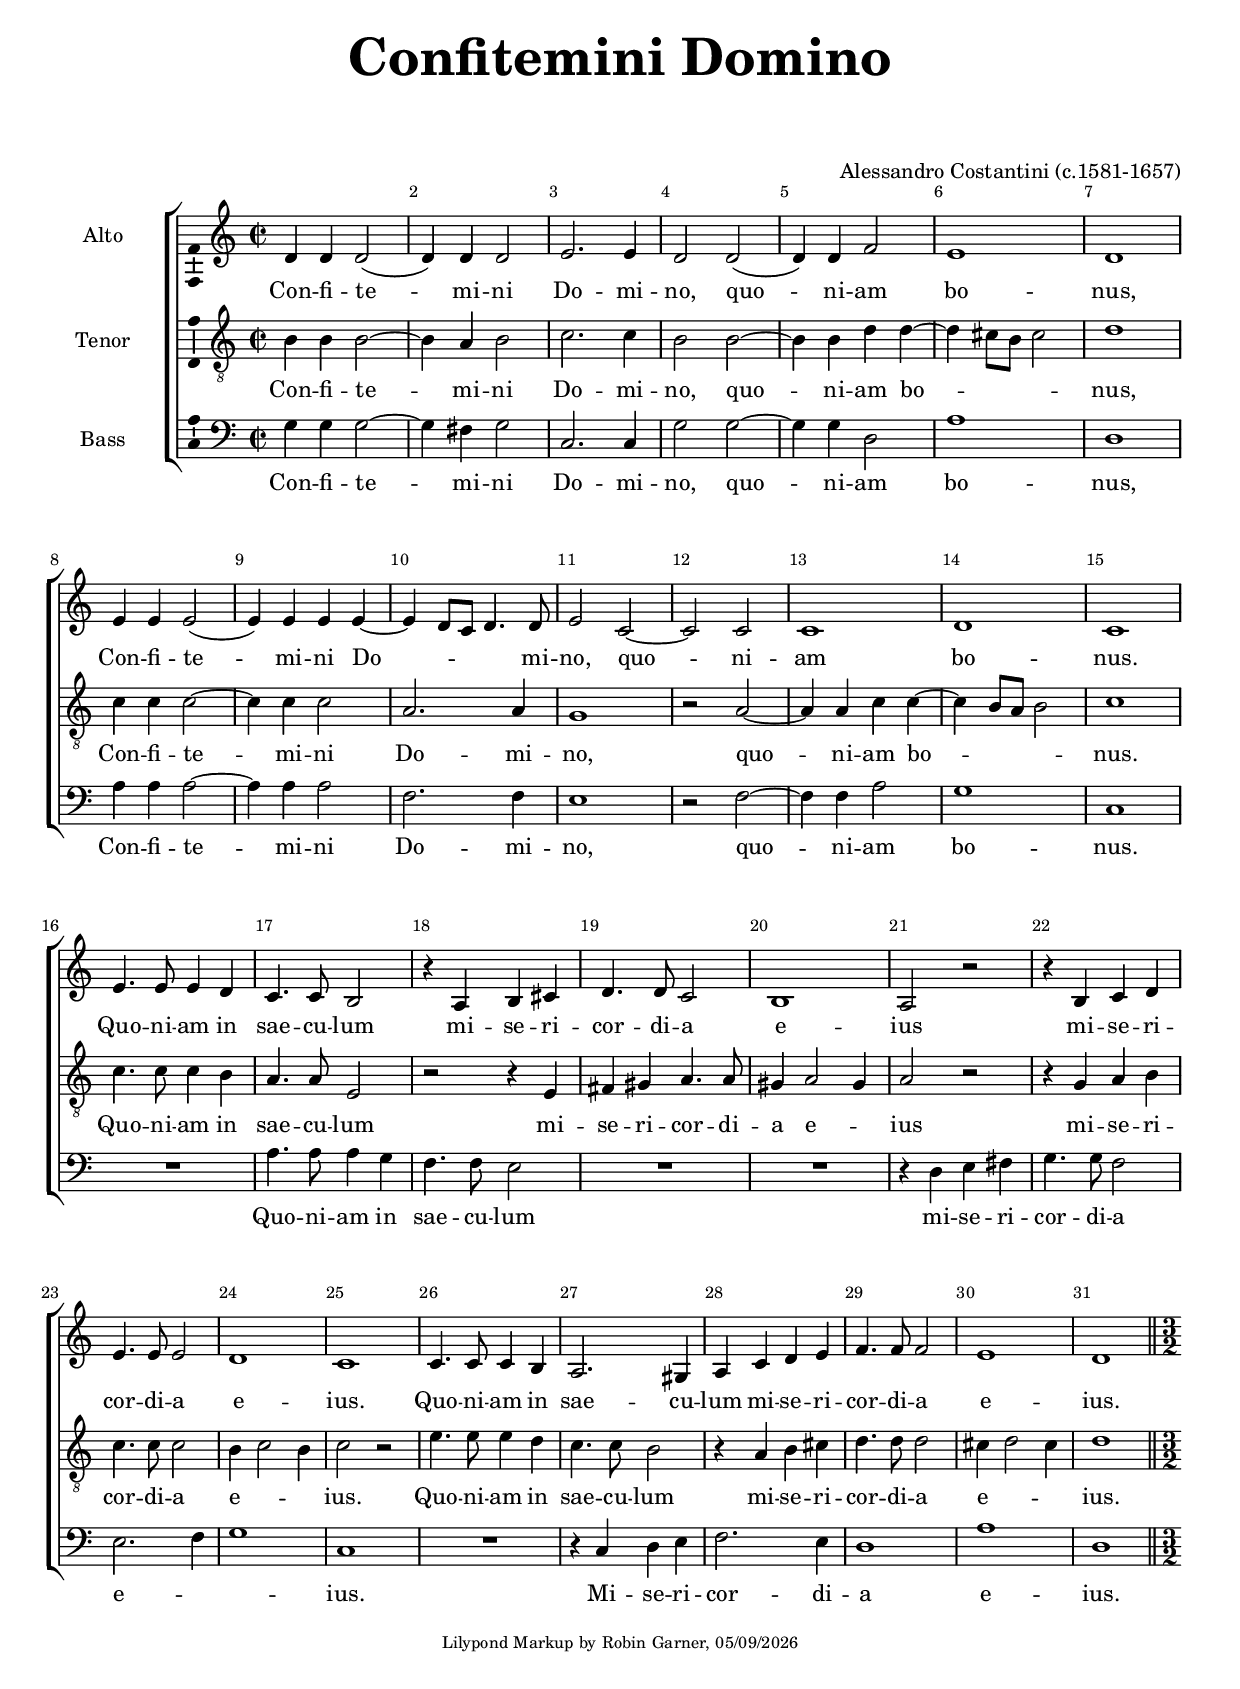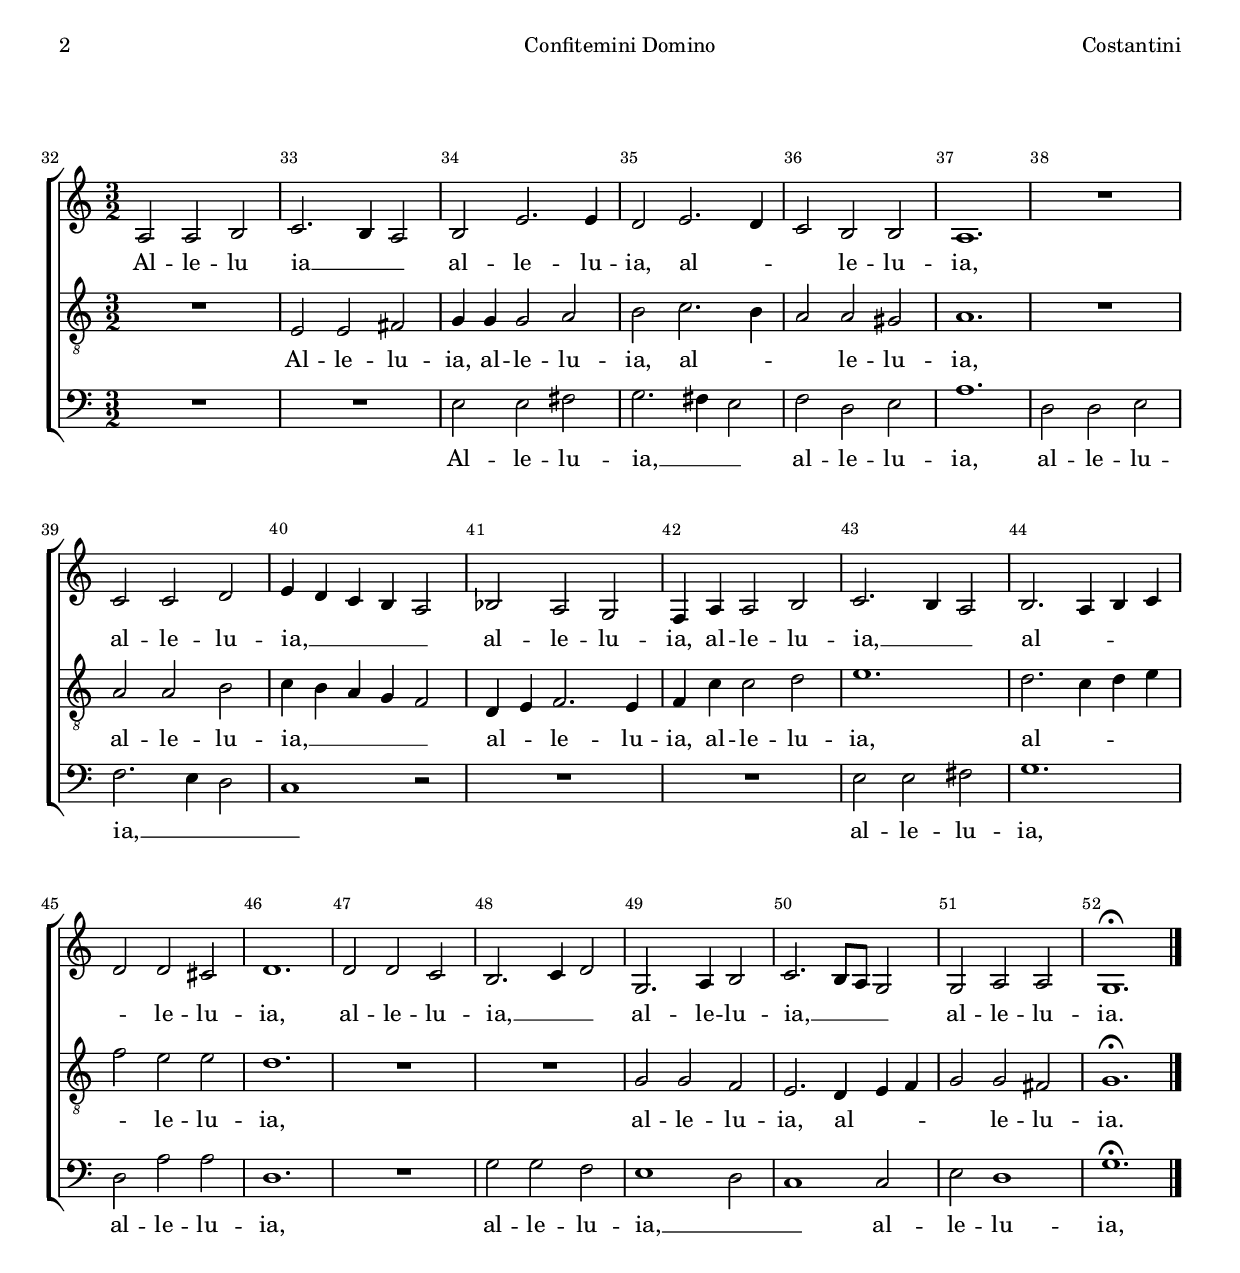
#(use-modules (guile-user))
\version "2.18.0"

#(set-default-paper-size "a4")
#(set-global-staff-size 18)
%mobile -s15.5 -i3.2
date = #(strftime "%d/%m/%Y" (localtime (current-time)))

italicas=\override LyricText.font-shape = #'italic
rectas=\override LyricText.font-shape = #'upright
ss=\once \set suggestAccidentals = ##t

htitle="Confitemini Domino"
hcomposer="Costantini"

\paper{
    top-margin = 10
    bottom-margin = 1.2\cm
	evenHeaderMarkup=\markup  \fill-line { 
	  \fromproperty #'page:page-number-string \htitle \hcomposer }
	oddHeaderMarkup= \markup  \fill-line { 
	  \on-the-fly #not-first-page \hcomposer \on-the-fly #not-first-page 
	  \htitle \on-the-fly #not-first-page \fromproperty #'page:page-number-string }
	system-count=7
	page-count = 2
	ragged-last-bottom = ##t
	indent=2.0\cm
	system-system-spacing =
	#'((basic-distance . 20) (minimum-distance . 0) (padding . 4))
	top-system-spacing = % header
	#'((basic-distance . 20) (minimum-distance . 0) (padding . 0))
	last-bottom-spacing = % footer
	#'((basic-distance . 12) (minimum-distance . 0) (padding . 0))

}

\header {
	title=\markup{\fontsize #4 "Confitemini Domino"}
	% subtitle="Psalm 135"
	subsubtitle=\markup{\null \vspace #2.5 }
	composer="Alessandro Costantini (c.1581-1657)"
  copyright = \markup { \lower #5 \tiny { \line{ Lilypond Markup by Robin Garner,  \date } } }
}


%%%%%%%%%%%%%%%%%%%%%%%%%%%%%%%%%%%%%%%%%%%%%%%%%%%%%%%%%%%%%%%%%%%%%%%%%%%%%5

global={\key c \major \time 2/2
}

highNotes= \relative c' {
  \override Score.BarNumber.break-visibility = ##(#f #t #t)
  % \set Score.currentBarNumber = #11
  % Permit first bar number to be printed
  \bar ""
  
  d4 d d2( | d4) d d2  | e2. e4  | d2 d( | d4) d f2  | e1         |
  d1        | \break 
  e4 e e2( | e4) e e e~ | e  d8 c d4. d8 | e2 c2~ | c c | c1 |  
  d1             | c1 | e4. e8 e4 d4 | c4. c8 b2     | r4 a b cis | d4. d8 c2    |
  b1        | a2 r2 | r4 b c d | e4. e8 e2 | d1 | c1 | c4. c8 c4 b4 |
  a2. gis4 | a4 c4 d4 e4 | f4. f8 f2 | e1 | d1 ||
  \break \time 3/2 a2 a b |
  c2. b4 a2 | b2 e2. e4 | d2 e2. d4 | c2 b2 b2 | a1. | R1. | c2 c2 d2 |
  e4 d c b a2 | bes2 a g | f4 a a2 b | c2. b4 a2 | b2. a4 b c | d2 d cis | d1. |
  d2 d c | b2. c4 d2 |  g,2. a4 b2 | c2. b8 a8 g2 | g2 a a | g1. \fermata  \bar "|."
}

highLyrics=\lyricmode{
  Con -- fi -- te -- mi -- ni Do -- mi -- no, quo -- ni -- am bo -- nus, 
  Con -- fi -- te -- mi -- ni Do -- _ _ _ mi -- no, quo -- ni -- am bo -- nus.
  Quo -- ni -- am in sae -- cu -- lum mi -- se -- ri -- cor -- di -- a e -- ius 
  mi -- se -- ri -- cor -- di -- a e -- ius. 
  Quo -- ni -- am in sae -- cu -- lum mi -- se -- ri -- cor -- di -- a e -- ius.
  
  Al -- le -- lu ia __ _ _ al -- le -- lu -- ia, al -- _ _ le -- lu -- ia, al -- le -- lu -- ia, __ _ _ _ _
  al -- le -- lu -- ia, al -- le -- lu -- ia, __ _ _ al -- _ _ _ _ le -- lu -- ia, al -- le -- lu -- ia, __ _ _ 
  al -- le -- lu -- ia, __ _ _ _ al -- le -- lu -- ia.
}

midNotes=\relative c' {
  b4 b b2~  | b4 a  b2  | c2. c4  | b2 b~  | b4 b d d~ | d cis8 b cis2 |
  d1        | c4 c c2~ | c4  c c2 | a2. a4 | g1 | r2 a2~ | a4 a c c~ | 
  c4 b8 a b2 | c1 | c4. c8 c4 b | a4. a8 e2    | r2 r4 e4  | fis gis a4. a8 |
  gis4 a2 gis4 | a2 r2 | r4 g a b | c4. c8 c2 | b4 c2 b4 | c2 r2 | e4. e8 e4 d4 |
c4. c8 b2 | r4 a b cis | d4. d8 d2 | cis4 d2 cis4 | d1 \bar "||"
\break \time 3/2 R1. | 
e,2 e fis | g4 g g2 a | b c2. b4 | a2 a gis | a1. | R1. | a2 a b |
c4 b a g f2 | d4 e f2. e4 | f4 c' c2 d2 | e1. | d2. c4 d e | f2 e e | d1. |
R1. | R1. |  g,2 g f | e2. d4 e f | g2 g fis | g1. \fermata ||

}


midLyrics=\lyricmode{
  Con -- fi -- te -- mi -- ni  Do -- mi -- no,        quo -- ni -- am bo -- _ _ _ nus, 
  Con -- fi -- te -- mi -- ni Do -- mi -- no, quo -- ni -- am bo -- _ _ _ nus.             
  Quo -- ni -- am in  sae -- cu -- lum           
  mi -- se -- ri -- cor -- di -- a e -- _ ius 
  mi -- se -- ri -- cor -- di -- a e -- _ _ ius. 
  Quo -- ni -- am in sae -- cu -- lum 
  mi -- se -- ri -- cor -- di -- a e -- _ _ ius. 
  
  Al -- le -- lu -- ia, al -- le -- lu -- ia, 
  al -- _ _ le -- lu -- ia, al -- le -- lu -- ia, __ _ _ _ _ 
  al -- _ le -- lu -- ia, al -- le -- lu -- ia, al -- _ _ _ _ le -- lu -- ia,
  al -- le -- lu -- ia, al -- _ _ _ le -- lu -- ia. 
}

lowNotes=\relative c {
  g'4 g g2~  | g4 fis g2 | c,2. c4 | g'2 g~ | g4 g d2 | a'1        |   
  d,1        | a'4 a4 a2~ | a4 a a2 | f2. f4 |  e1 |  r2 f2~ | f4 f a2 | 
g1             | c,1 | R1         | a'4. a8 a4 g4 | f4. f8 e2  | R1          |
R1           | r4 d e fis | g4. g8 f2 | e2. f4 | g1 | c,1 | R1 | 
r4 c4 d e | f2. e4 | d1 | a'1 | d,1 ||
\break \time 3/2 R1. | 
R1. | e2 e2 fis | g2. fis4 e2 | f d e | a1. | d,2 d e | f2. e4 d2 | 
c1 r2 | R1. |  R1. | e2 e fis | g1. | d2 a' a | d,1. |
R1. | g2 g f | e1 d2 | c1 c2 | e d1 | g1. \fermata ||

}


lowLyrics=\lyricmode{
  Con --  fi -- te -- mi -- ni Do -- mi -- no, quo -- ni -- am bo -- nus, 
  Con -- fi -- te -- mi -- ni Do -- mi -- no, quo -- ni -- am bo -- nus.
  Quo -- ni -- am in sae -- cu -- lum mi -- se -- ri -- cor -- di -- a e -- _ _ ius.
  Mi -- se -- ri -- cor -- di -- a e -- ius.
  
  Al -- le -- lu -- ia, __ _ _ al -- le -- lu -- ia, al -- le -- lu -- ia, __ _ _ _
  al -- le -- lu -- ia, al -- le -- lu -- ia,
  al -- le -- lu -- ia, __ _ _ al -- le -- lu -- ia, al -- le -- lu -- ia.
}

%
% {high,mid,low}Name
% {high,mid,low}Clef
%

voicing = #'ATB

voicings = #'(
   (ATB . (  (high . ((name . "Alto")   (clef . "treble") (octave . 0)))
             (mid  . ((name . "Tenor")  (clef . "G_8") (octave . 0)))
             (low  . ((name . "Bass")   (clef . "bass") (octave . 0)))
   ))
   (STB . (  (high . ((name . "Soprano") (clef . "treble") (octave . 1)))
             (mid  . ((name . "Tenor")   (clef . "G_8") (octave . 0)))
             (low  . ((name . "Bass")    (clef . "bass") (octave . 0)))
   ))
   (SSA . (  (high . ((name . "Soprano 1") (clef . "treble") (octave . 1)))
             (mid  . ((name . "Soprano 2")   (clef . "treble") (octave . 1)))
             (low  . ((name . "Alto")    (clef . "treble") (octave . 1)))
   ))
   (TTT . (  (high . ((name . "Tenor 1") (clef . "treble") (octave . 1)))
             (mid  . ((name . "Tenor 2")   (clef . "treble") (octave . 1)))
             (low  . ((name . "Alto")    (clef . "treble") (octave . 1)))
   ))
)

% voicing \in { ATB, STB }
% part in { high, mid, low }
#(define (voiceConfig part) (ly:assoc-get part (ly:assoc-get voicing voicings)))
#(define (voiceName part) (ly:assoc-get 'name (voiceConfig part)))
#(define (voiceClef part) (ly:assoc-get 'clef (voiceConfig part)))
#(define (voiceShift part) (ly:make-pitch (ly:assoc-get 'octave (voiceConfig part)) 0))

\score {
\new ChoirStaff<<

	\new Staff <<\global
	\new Voice="v1" {
	  \set Staff.instrumentName=#(voiceName 'high)
%		\clef "treble"
		\clef #(voiceClef 'high)
		\transpose c' #(voiceShift 'high) { \highNotes } }
	\new Lyrics \lyricsto "v1" {\highLyrics }
	>>
	
	\new Staff << \global
	\new Voice="v2" {
		\set Staff.instrumentName=#(voiceName 'mid)
		\clef #(voiceClef 'mid)
		\transpose c' #(voiceShift 'mid) { \midNotes }}
	\new Lyrics \lyricsto "v2" {\midLyrics }
	>>

	
	\new Staff <<\global
	\new Voice="v3" {
		\set Staff.instrumentName=#(voiceName 'low)
		\clef #(voiceClef 'low) 
		\transpose c' #(voiceShift 'low) { \lowNotes } }
	\new Lyrics \lyricsto "v3" {\lowLyrics }
	>>
	
>>

\layout{ 
	\context {\Lyrics 
		\override VerticalAxisGroup.staff-affinity = #UP
		\override VerticalAxisGroup.nonstaff-relatedstaff-spacing =
			#'((basic-distance . 0) (minimum-distance . 0) (padding . 1))
		%\override LyricText.font-size = #1.2
		\override LyricHyphen.minimum-distance = #0.5
	}
	\context {\Score 
		tempoHideNote = ##t
		\override BarNumber.padding = #2 
	}
	\context {\Voice 
		%melismaBusyProperties = #'()
		%autoBeaming = ##f
	}
	\context {\Staff 
                %\RemoveEmptyStaves
                %\override VerticalAxisGroup.remove-first = ##t
		\override VerticalAxisGroup.staff-staff-spacing =
			#'((basic-distance . 11) (minimum-distance . 0) (padding . 1))
		\consists Ambitus_engraver 
		\override LigatureBracket.padding = #1
	}
}

%\midi { \mtempo }

}


